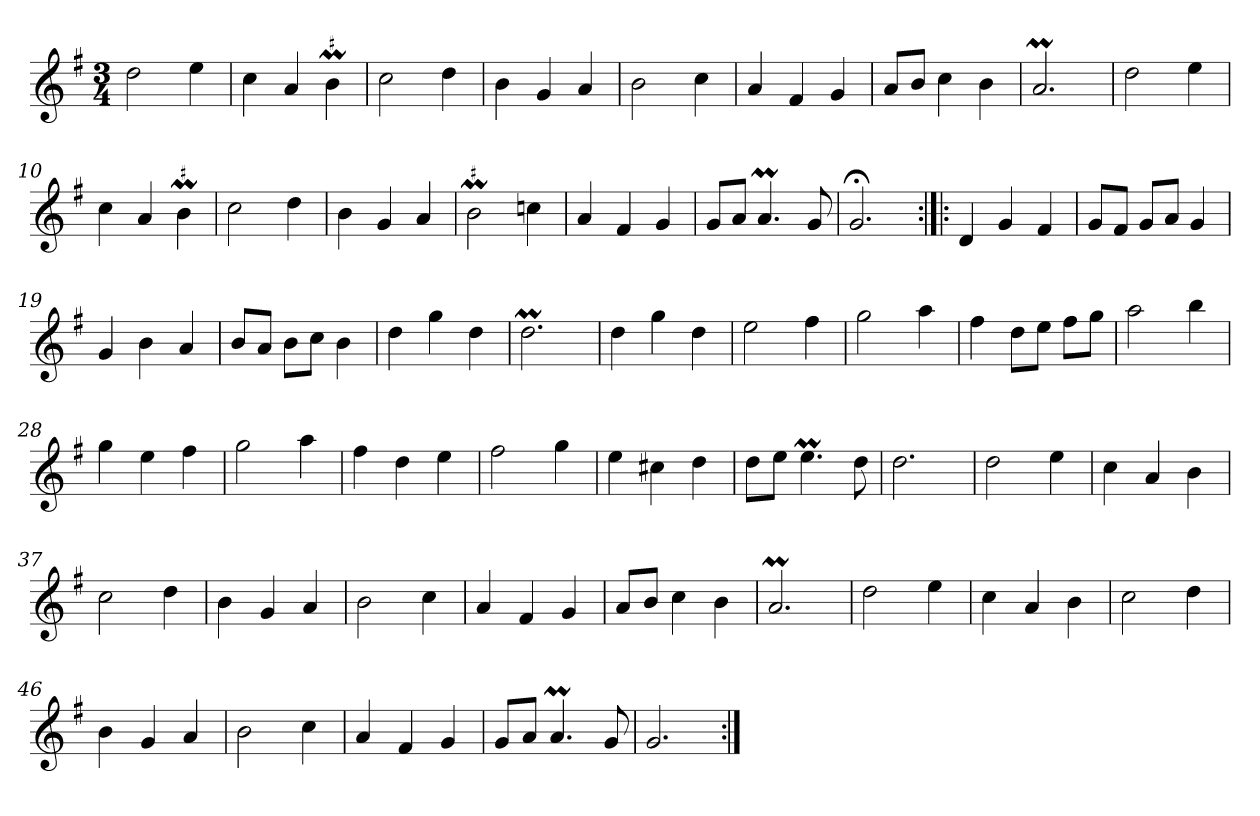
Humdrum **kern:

**kern
*part1
*staff1
*clefG2
*k[f#]
*G:
*M3/4
*MM120
=1
2dd
4ee
=2
4cc
4a
!LO:MOR:acc=#
4bM
=3
2cc
4dd
=4
4b
4g
4a
=5
2b
4cc
=6
4a
4f#
4g
=7
8a/L
8b/J
4cc
4b
=8
2.aM
=9
2dd
4ee
=10
4cc
4a
!LO:MOR:acc=#
4bM
=11
2cc
4dd
=12
4b
4g
4a
=13
!LO:MOR:acc=#
2bM
4ccn
=14
4a
4f#
4g
=15
8g/L
8a/J
4.aM
8g
=16
2.g;<
=17:|!|:
4d
4g
4f#
=18
8g/L
8f#/J
8g/L
8a/J
4g
=19
4g
4b
4a
=20
8b/L
8a/J
8b\L
8cc\J
4b
=21
4dd
4gg
4dd
=22
2.ddM
=23
4dd
4gg
4dd
=24
2ee
4ff#
=25
2gg
4aa
=26
4ff#
8dd\L
8ee\J
8ff#\L
8gg\J
=27
2aa
4bb
=28
4gg
4ee
4ff#
=29
2gg
4aa
=30
4ff#
4dd
4ee
=31
2ff#
4gg
=32
4ee
4cc#X
4dd
=33
8dd\L
8ee\J
4.eeM
8dd
=34
2.dd
=35
2dd
4ee
=36
4cc
4a
4b
=37
2cc
4dd
=38
4b
4g
4a
=39
2b
4cc
=40
4a
4f#
4g
=41
8a/L
8b/J
4cc
4b
=42
2.aM
=43
2dd
4ee
=44
4cc
4a
4b
=45
2cc
4dd
=46
4b
4g
4a
=47
2b
4cc
=48
4a
4f#
4g
=49
8g/L
8a/J
4.aM
8g
=50
2.g
=:|!
*-
